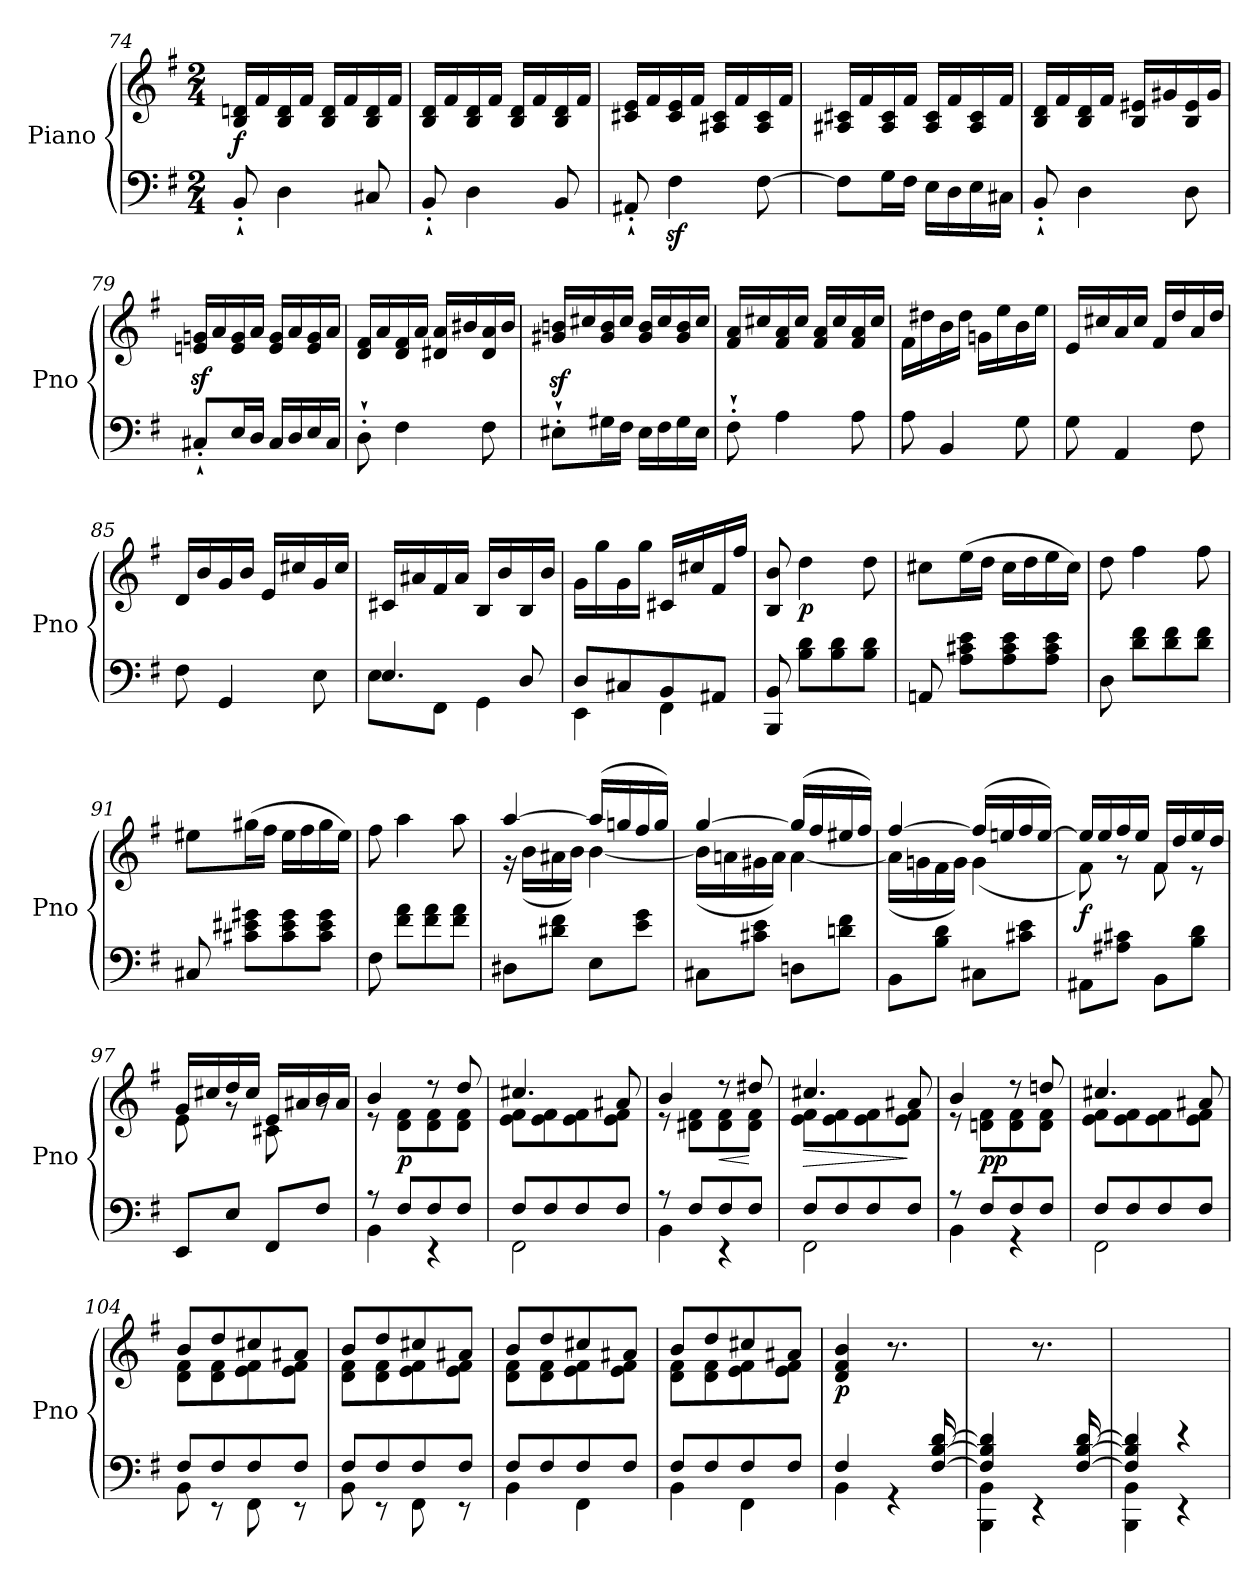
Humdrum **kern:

**kern	**kern	**dynam
*part1	*part1	*part1
*staff2	*staff1	*staff1/2
*I"Piano	*	*
*I'Pno	*	*
*clefF4	*clefG2	*
*k[f#]	*k[f#]	*
*M2/4	*M2/4	*
=74	=74	=74
!	!	!LO:DY:b
8BB'`/	16B/ 16dn/LL	f
.	16f#/	.
4D\	16B/ 16d/	.
.	16f#/JJ	.
.	16B/ 16d/LL	.
.	16f#/	.
8C#X/	16B/ 16d/	.
.	16f#/JJ	.
=75	=75	=75
8BB'`/	16B/ 16d/LL	.
.	16f#/	.
4D\	16B/ 16d/	.
.	16f#/JJ	.
.	16B/ 16d/LL	.
.	16f#/	.
8BB/	16B/ 16d/	.
.	16f#/JJ	.
=76	=76	=76
8AA#X'`/	16c#X/ 16e/LL	.
.	16f#/	.
4F#z<\	16c#/ 16e/	.
.	16f#/JJ	.
.	16A#X/ 16c#/LL	.
.	16f#/	.
[8F#\	16A#/ 16c#/	.
.	16f#/JJ	.
!!LO:LB:g=z
=77	=77	=77
8F#\L]	16A#X/ 16c#X/LL	.
.	16f#/	.
16G\L	16A#/ 16c#/	.
16F#\JJ	16f#/JJ	.
16E\LL	16A#/ 16c#/LL	.
16D\	16f#/	.
16E\	16A#/ 16c#/	.
16C#X\JJ	16f#/JJ	.
=78	=78	=78
8BB'`/	16B/ 16d/LL	.
.	16f#/	.
4D\	16B/ 16d/	.
.	16f#/JJ	.
.	16B/ 16e#X/LL	.
.	16g#X/	.
8D\	16B/ 16e#/	.
.	16g#/JJ	.
=79	=79	=79
8C#X'`/L	16en/z< 16gn/z<LL	.
.	16a/	.
16E/L	16e/ 16g/	.
16D/JJ	16a/JJ	.
16C#/LL	16e/ 16g/LL	.
16D/	16a/	.
16E/	16e/ 16g/	.
16C#/JJ	16a/JJ	.
=80	=80	=80
8D'`\	16d/ 16f#/LL	.
.	16a/	.
4F#\	16d/ 16f#/	.
.	16a/JJ	.
.	16d#X/ 16a/LL	.
.	16b#X/	.
8F#\	16d#/ 16a/	.
.	16b#/JJ	.
=81	=81	=81
8E#X'`\L	16g#X/z< 16bn/z<LL	.
.	16cc#X/	.
16G#X\L	16g#/ 16b/	.
16F#\JJ	16cc#/JJ	.
16E#\LL	16g#/ 16b/LL	.
16F#\	16cc#/	.
16G#\	16g#/ 16b/	.
16E#\JJ	16cc#/JJ	.
!!LO:LB:g=z
=82	=82	=82
8F#'`\	16f#/ 16a/LL	.
.	16cc#X/	.
4A\	16f#/ 16a/	.
.	16cc#/JJ	.
.	16f#/ 16a/LL	.
.	16cc#/	.
8A\	16f#/ 16a/	.
.	16cc#/JJ	.
=83	=83	=83
8A\	16f#\LL	.
.	16dd#X\	.
4BB/	16b\	.
.	16dd#\JJ	.
.	16gn\LL	.
.	16ee\	.
8G\	16b\	.
.	16ee\JJ	.
=84	=84	=84
8G\	16e/LL	.
.	16cc#X/	.
4AA/	16a/	.
.	16cc#/JJ	.
.	16f#/LL	.
.	16dd/	.
8F#\	16a/	.
.	16dd/JJ	.
=85	=85	=85
8F#\	16d/LL	.
.	16b/	.
4GG/	16g/	.
.	16b/JJ	.
.	16e/LL	.
.	16cc#X/	.
8E\	16g/	.
.	16cc#/JJ	.
=86	=86	=86
*^	*	*
4.E/	8E\L	16c#X/LL	.
.	.	16a#X/	.
.	8FF#\J	16f#/	.
.	.	16a#/JJ	.
.	4GG\	16B/LL	.
.	.	16b/	.
8D/	.	16B/	.
.	.	16b/JJ	.
!!LO:PB:g=z
=87	=87	=87	=87
8D/L	4EE\	16g\LL	.
.	.	16gg\	.
8C#X/	.	16g\	.
.	.	16gg\JJ	.
8BB/	4FF#\	16c#X/LL	.
.	.	16cc#X/	.
8AA#X/J	.	16f#/	.
.	.	16ff#/JJ	.
*v	*v	*	*
=88	=88	=88
8BBB/ 8BB/	8B/ 8b/	.
!	!	!LO:DY:b
8B\ 8d\L	4dd\	p
8B\ 8d\	.	.
8B\ 8d\J	8dd\	.
=89	=89	=89
8AAn/	8cc#X\L	.
8A\ 8c#X\ 8e\L	(>16ee\L	.
.	16dd\JJ	.
8A\ 8c#\ 8e\	16cc#\LL	.
.	16dd\	.
8A\ 8c#\ 8e\J	16ee\	.
.	16cc#\JJ)	.
=90	=90	=90
8D\	8dd\	.
8d\ 8f#\L	4ff#\	.
8d\ 8f#\	.	.
8d\ 8f#\J	8ff#\	.
=91	=91	=91
8C#X/	8ee#X\L	.
8c#X\ 8e#X\ 8g#X\L	(>16gg#X\L	.
.	16ff#\JJ	.
8c#\ 8e#\ 8g#\	16ee#\LL	.
.	16ff#\	.
8c#\ 8e#\ 8g#\J	16gg#\	.
.	16ee#\JJ)	.
=92	=92	=92
8F#\	8ff#\	.
8f#\ 8a\L	4aa\	.
8f#\ 8a\	.	.
8f#\ 8a\J	8aa\	.
!!LO:LB:g=z
=93	=93	=93
*	*^	*
!	!	!	!LO:DY:b
8D#X\L	[4aa/	16r	other-dynamics
.	.	(<16b\LL	.
8d#X\ 8f#\J	.	16a#X\	.
.	.	16b\JJ)	.
8E\L	(>16aa/LL]	[4b\	.
.	16ggn/	.	.
8e\ 8g\J	16ff#/	.	.
.	16gg/JJ)	.	.
=94	=94	=94	=94
8C#X\L	[4gg/	(<16b\LL]	.
.	.	16an\	.
8c#X\ 8e\J	.	16g#X\	.
.	.	16a\JJ)	.
8Dn\L	(>16gg/LL]	[4a\	.
.	16ff#/	.	.
8dn\ 8f#\J	16ee#X/	.	.
.	16ff#/JJ)	.	.
=95	=95	=95	=95
8BB\L	[4ff#/	(<16a\LL]	.
.	.	16gn\	.
8B\ 8d\J	.	16f#\	.
.	.	16g\JJ)	.
8C#X\L	(>16ff#/LL]	(<4g\	.
.	16een/	.	.
8c#X\ 8e\J	16ff#/	.	.
.	[16ee/JJ)	.	.
=96	=96	=96	=96
!	!	!	!LO:DY:b
8AA#X\L	16ee/LL]	8f#\)	f
.	16ee/	.	.
8A#X\ 8c#X\J	16ff#/	8rg	.
.	16ee/JJ	.	.
8BB\L	16f#/LL	8f#\	.
.	16dd/	.	.
8B\ 8d\J	16ee/	8r	.
.	16dd/JJ	.	.
!!LO:LB:g=z	!!
=97	=97	=97	=97
8EE/L	16g/LL	8e\	.
.	16cc#X/	.	.
8E/J	16dd/	8rg	.
.	16cc#/JJ	.	.
8FF#/L	16e/LL	8c#X\	.
.	16a#X/	.	.
8F#/J	16b/	8rg	.
.	16a#/JJ	.	.
=98	=98	=98	=98
*^	*	*	*
8r	4BB\	4b/	8r	.
!	!	!	!	!LO:DY:b
8F#/L	.	.	8d\ 8f#\L	p
8F#/	4r	8r	8d\ 8f#\	.
8F#/J	.	8dd/	8d\ 8f#\J	.
=99	=99	=99	=99	=99
8F#/L	2FF#\	4.cc#X/	8e\ 8f#\L	.
8F#/	.	.	8e\ 8f#\	.
8F#/	.	.	8e\ 8f#\	.
8F#/J	.	8a#X/	8e\ 8f#\J	.
=100	=100	=100	=100	=100
8r	4BB\	4b/	8r	.
8F#/L	.	.	8d#X\ 8f#\L	.
!	!	!	!	!LO:HP:b
8F#/	4r	8r	8d#\ 8f#\	<
8F#/J	.	8dd#X/	8d#\ 8f#\J	[
=101	=101	=101	=101	=101
!	!	!	!	!LO:HP:b
8F#/L	2FF#\	4.cc#X/	8e\ 8f#\L	>
8F#/	.	.	8e\ 8f#\	.
8F#/	.	.	8e\ 8f#\	.
8F#/J	.	8a#X/	8e\ 8f#\J	]
=102	=102	=102	=102	=102
8r	4BB\	4b/	8r	.
!	!	!	!	!LO:DY:b
8F#/L	.	.	8dn\ 8f#\L	pp
8F#/	4r	8r	8d\ 8f#\	.
8F#/J	.	8ddn/	8d\ 8f#\J	.
!!LO:LB:g=z	!!
=103	=103	=103	=103	=103
8F#/L	2FF#\	4.cc#X/	8e\ 8f#\L	.
8F#/	.	.	8e\ 8f#\	.
8F#/	.	.	8e\ 8f#\	.
8F#/J	.	8a#X/	8e\ 8f#\J	.
=104	=104	=104	=104	=104
!	!	!	!	!LO:DY:b
8F#/L	8BB\	8b/L	8d\ 8f#\L	other-dynamics
8F#/	8r	8dd/	8d\ 8f#\	.
8F#/	8FF#\	8cc#X/	8e\ 8f#\	.
8F#/J	8r	8a#X/J	8e\ 8f#\J	.
=105	=105	=105	=105	=105
8F#/L	8BB\	8b/L	8d\ 8f#\L	.
8F#/	8r	8dd/	8d\ 8f#\	.
8F#/	8FF#\	8cc#X/	8e\ 8f#\	.
8F#/J	8r	8a#X/J	8e\ 8f#\J	.
=106	=106	=106	=106	=106
8F#/L	4BB\	8b/L	8d\ 8f#\L	.
8F#/	.	8dd/	8d\ 8f#\	.
8F#/	4FF#\	8cc#X/	8e\ 8f#\	.
8F#/J	.	8a#X/J	8e\ 8f#\J	.
=107	=107	=107	=107	=107
8F#/L	4BB\	8b/L	8d\ 8f#\L	.
8F#/	.	8dd/	8d\ 8f#\	.
8F#/	4FF#\	8cc#X/	8e\ 8f#\	.
8F#/J	.	8a#X/J	8e\ 8f#\J	.
=108	=108	=108	=108	=108
*	*^	*	*	*
!	!	!	!	!	!LO:DY:b
*	*	*	*v	*v	*
4..ryy	4F#/	4BB\	4d/ 4f#/ 4b/	p
.	4r	4ryy	8.r	.
[16F#/ [16B/ [16d/	.	.	16ryy	.
*	*v	*v	*	*
=109	=109	=109	=109
4F#/] 4B/] 4d/]	4BBB\ 4BB\	4ryy	.
8.ryy	4rEE	8.r	.
[16F#/ [16B/ [16d/	.	16ryy	.
=110	=110	=110	=110
4F#/] 4B/] 4d/]	4BBB\ 4BB\	4ryy	.
4ryy	4rEE	4rGG	.
*v	*v	*	*
=	=	=
*-	*-	*-
